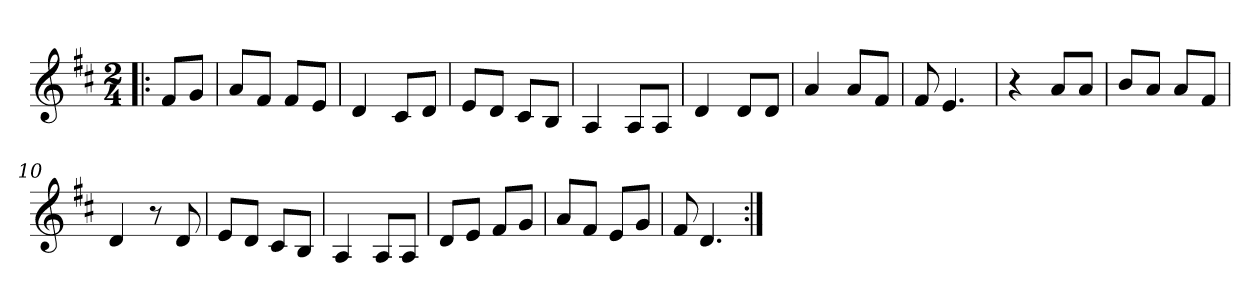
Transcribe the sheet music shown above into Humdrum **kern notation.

**kern
*part1
*staff1
*clefG2
*k[f#c#]
*D:
*M2/4
*MM132
=!|:
8f#/L
8g/J
=1
8a/L
8f#/J
8f#/L
8e/J
=2
4d
8c#/L
8d/J
=3
8e/L
8d/J
8c#/L
8B/J
=4
4A
8A/L
8A/J
=5
4d
8d/L
8d/J
=6
4a
8a/L
8f#/J
=7
8f#
4.e
=8
4r
8a/L
8a/J
=9
8b/L
8a/J
8a/L
8f#/J
=10
4d
8r
8d
=11
8e/L
8d/J
8c#/L
8B/J
=12
4A
8A/L
8A/J
=13
8d/L
8e/J
8f#/L
8g/J
=14
8a/L
8f#/J
8e/L
8g/J
=15
8f#
4.d
=:|!
*-
